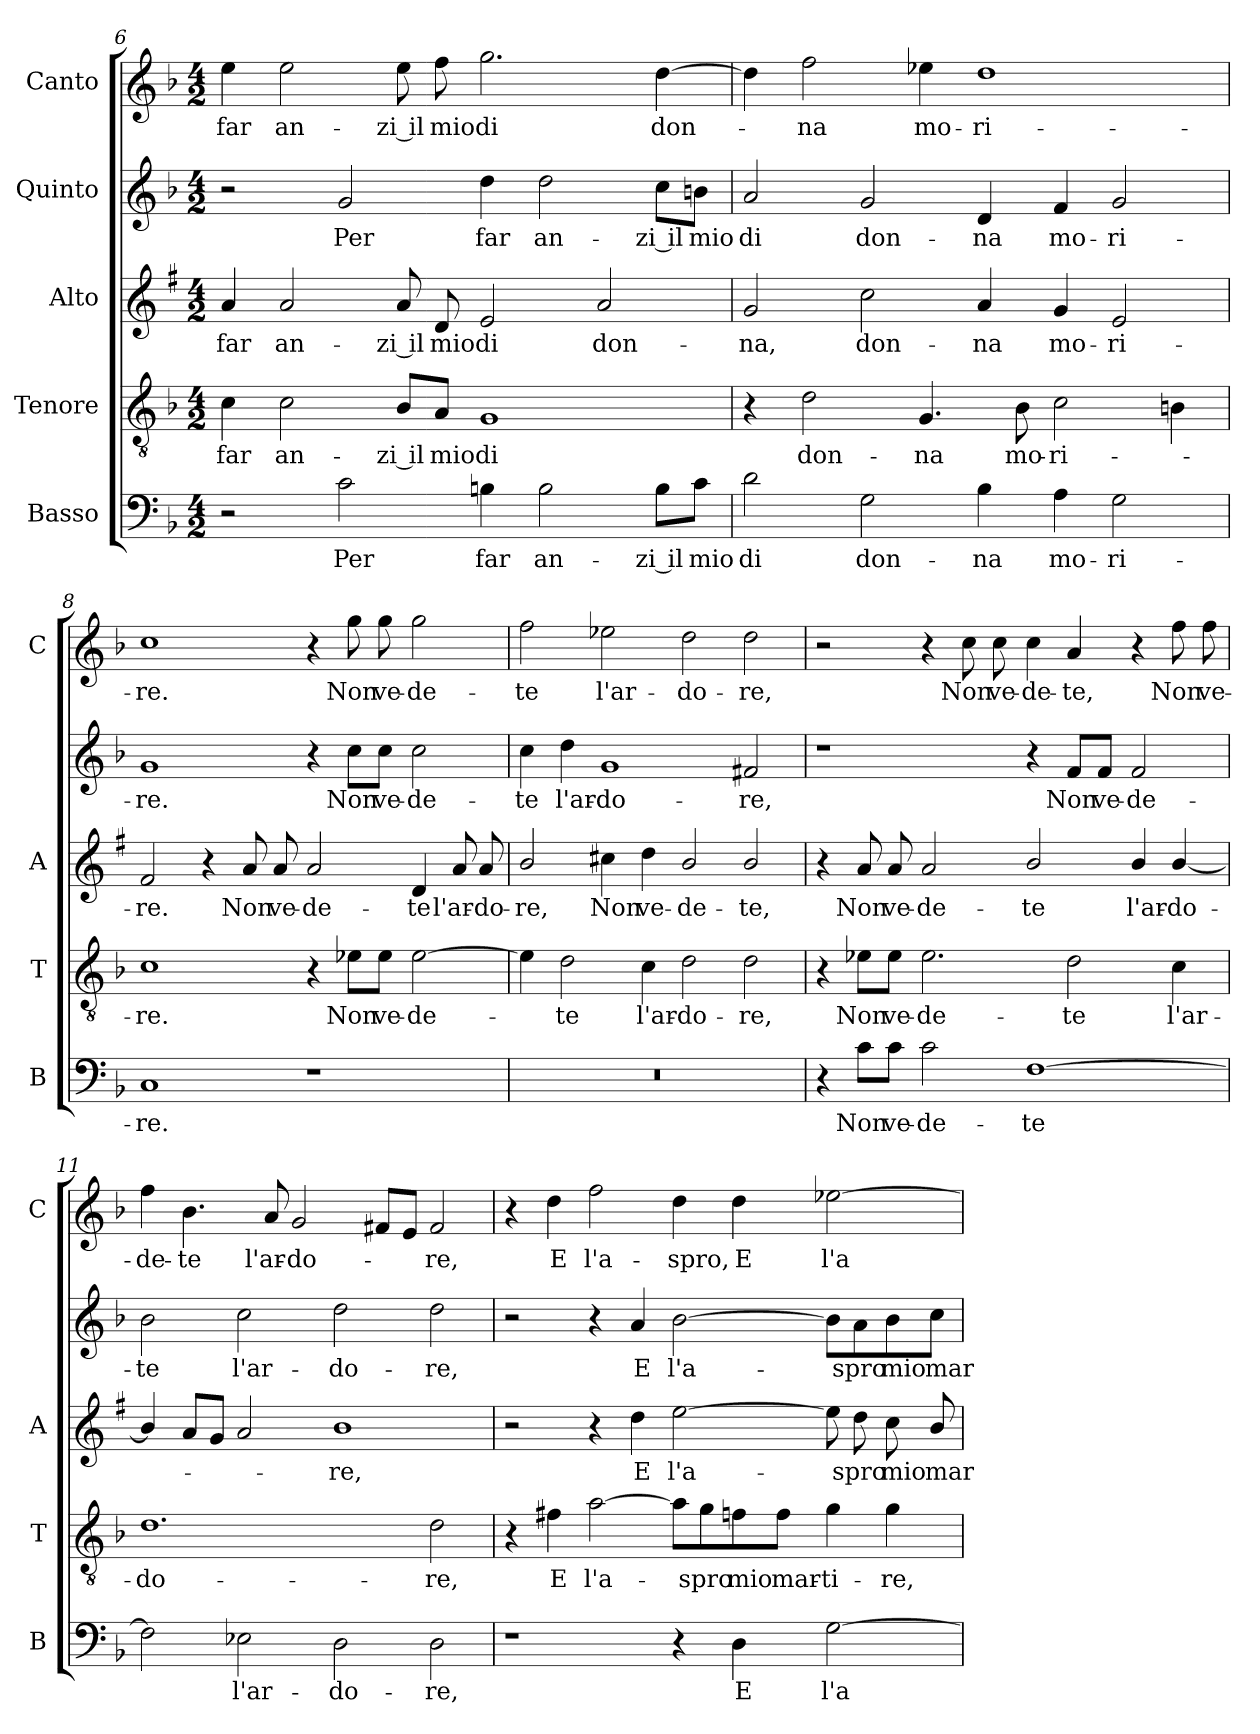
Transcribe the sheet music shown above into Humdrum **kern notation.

**kern	**text	**kern	**text	**kern	**text	**kern	**text	**kern	**text
*part5	*part5	*part4	*part4	*part3	*part3	*part2	*part2	*part1	*part1
*staff5	*staff5	*staff4	*staff4	*staff3	*staff3	*staff2	*staff2	*staff1	*staff1
*I"Basso	*	*I"Tenore	*	*I"Alto	*	*I"Quinto	*	*I"Canto	*
*I'B	*	*I'T	*	*I'A	*	*	*	*I'C	*
!!LO:PB:g=z
*clefF4	*	*clefGv2	*	*clefG2	*	*clefG2	*	*clefG2	*
*	*	*	*	*ITrd1c2	*	*	*	*	*
*k[b-]	*	*k[b-]	*	*k[b-]	*	*k[b-]	*	*k[b-]	*
*F:	*	*F:	*	*F:	*	*F:	*	*F:	*
*M4/2	*	*M4/2	*	*M4/2	*	*M4/2	*	*M4/2	*
=6	=6	=6	=6	=6	=6	=6	=6	=6	=6
!	!	!	!LO:LY:b	!	!LO:LY:b	!	!	!	!LO:LY:b
2r	.	4c\	far	4g/	far	2r	.	4ee\	far
!	!	!	!LO:LY:b	!	!LO:LY:b	!	!	!	!LO:LY:b
.	.	2c\	an-	2g/	an-	.	.	2ee\	an-
!	!LO:LY:b	!	!	!	!	!	!LO:LY:b	!	!
2c\	Per	.	.	.	.	2g/	Per	.	.
!	!	!	!LO:LY:b	!	!LO:LY:b	!	!	!	!LO:LY:b
.	.	8B-/L	-zi il	8g/	-zi il	.	.	8ee\	-zi il
!	!	!	!LO:LY:b	!	!LO:LY:b	!	!	!	!LO:LY:b
.	.	8A/J	mio	8c/	mio	.	.	8ff\	mio
!	!LO:LY:b	!	!LO:LY:b	!	!LO:LY:b	!	!LO:LY:b	!	!LO:LY:b
4Bn\	far	1G	di	2d/	di	4dd\	far	2.gg\	di
!	!LO:LY:b	!	!	!	!	!	!LO:LY:b	!	!
2B\	an-	.	.	.	.	2dd\	an-	.	.
!	!	!	!	!	!LO:LY:b	!	!	!	!
.	.	.	.	2g/	don-	.	.	.	.
!	!LO:LY:b	!	!	!	!	!	!LO:LY:b	!	!LO:LY:b
8B\L	-zi il	.	.	.	.	8cc\L	-zi il	[4dd\	don-
!	!LO:LY:b	!	!	!	!	!	!LO:LY:b	!	!
8c\J	mio	.	.	.	.	8bn\J	mio	.	.
=7	=7	=7	=7	=7	=7	=7	=7	=7	=7
!	!LO:LY:b	!	!	!	!LO:LY:b	!	!LO:LY:b	!	!
2d\	di	4r	.	2f/	-na,	2a/	di	4dd\]	.
!	!	!	!LO:LY:b	!	!	!	!	!	!LO:LY:b
.	.	2d\	don-	.	.	.	.	2ff\	-na
!	!LO:LY:b	!	!	!	!LO:LY:b	!	!LO:LY:b	!	!
2G\	don-	.	.	2b-\	don-	2g/	don-	.	.
!	!	!	!LO:LY:b	!	!	!	!	!	!LO:LY:b
.	.	4.G/	-na	.	.	.	.	4ee-X\	mo-
!	!LO:LY:b	!	!	!	!LO:LY:b	!	!LO:LY:b	!	!LO:LY:b
4B-\	-na	.	.	4g/	-na	4d/	-na	1dd	-ri-
!	!	!	!LO:LY:b	!	!	!	!	!	!
.	.	8B-\	mo-	.	.	.	.	.	.
!	!LO:LY:b	!	!LO:LY:b	!	!LO:LY:b	!	!LO:LY:b	!	!
4A\	mo-	2c\	-ri-	4f/	mo-	4f/	mo-	.	.
!	!LO:LY:b	!	!	!	!LO:LY:b	!	!LO:LY:b	!	!
2G\	-ri-	.	.	2d/	-ri-	2g/	-ri-	.	.
.	.	4Bn\	.	.	.	.	.	.	.
=8	=8	=8	=8	=8	=8	=8	=8	=8	=8
!	!LO:LY:b	!	!LO:LY:b	!	!LO:LY:b	!	!LO:LY:b	!	!LO:LY:b
1C	-re.	1c	-re.	2e/	-re.	1g	-re.	1cc	-re.
.	.	.	.	4r	.	.	.	.	.
!	!	!	!	!	!LO:LY:b	!	!	!	!
.	.	.	.	8g/	Non	.	.	.	.
!	!	!	!	!	!LO:LY:b	!	!	!	!
.	.	.	.	8g/	ve-	.	.	.	.
!	!	!	!	!	!LO:LY:b	!	!	!	!
1r	.	4r	.	2g/	-de-	4r	.	4r	.
!	!	!	!LO:LY:b	!	!	!	!LO:LY:b	!	!LO:LY:b
.	.	8e-X\L	Non	.	.	8cc\L	Non	8gg\	Non
!	!	!	!LO:LY:b	!	!	!	!LO:LY:b	!	!LO:LY:b
.	.	8e-\J	ve-	.	.	8cc\J	ve-	8gg\	ve-
!	!	!	!LO:LY:b	!	!LO:LY:b	!	!LO:LY:b	!	!LO:LY:b
.	.	[2e-\	-de-	4c/	-te	2cc\	-de-	2gg\	-de-
!	!	!	!	!	!LO:LY:b	!	!	!	!
.	.	.	.	8g/	l'ar-	.	.	.	.
!	!	!	!	!	!LO:LY:b	!	!	!	!
.	.	.	.	8g/	-do-	.	.	.	.
!!LO:LB:g=z
=9	=9	=9	=9	=9	=9	=9	=9	=9	=9
!	!	!	!	!	!LO:LY:b	!	!LO:LY:b	!	!LO:LY:b
0r	.	4e-\]	.	2a/	-re,	4cc\	-te	2ff\	-te
!	!	!	!LO:LY:b	!	!	!	!LO:LY:b	!	!
.	.	2d\	-te	.	.	4dd\	l'ar-	.	.
!	!	!	!	!	!LO:LY:b	!	!LO:LY:b	!	!LO:LY:b
.	.	.	.	4bn\	Non	1g	-do-	2ee-X\	l'ar-
!	!	!	!LO:LY:b	!	!LO:LY:b	!	!	!	!
.	.	4c\	l'ar-	4cc\	ve-	.	.	.	.
!	!	!	!LO:LY:b	!	!LO:LY:b	!	!	!	!LO:LY:b
.	.	2d\	-do-	2a/	-de-	.	.	2dd\	-do-
!	!	!	!LO:LY:b	!	!LO:LY:b	!	!LO:LY:b	!	!LO:LY:b
.	.	2d\	-re,	2a/	-te,	2f#X/	-re,	2dd\	-re,
=10	=10	=10	=10	=10	=10	=10	=10	=10	=10
4r	.	4r	.	4r	.	1r	.	2r	.
!	!LO:LY:b	!	!LO:LY:b	!	!LO:LY:b	!	!	!	!
8c\L	Non	8e-X\L	Non	8g/	Non	.	.	.	.
!	!LO:LY:b	!	!LO:LY:b	!	!LO:LY:b	!	!	!	!
8c\J	ve-	8e-\J	ve-	8g/	ve-	.	.	.	.
!	!LO:LY:b	!	!LO:LY:b	!	!LO:LY:b	!	!	!	!
2c\	-de-	2.e-\	-de-	2g/	-de-	.	.	4r	.
!	!	!	!	!	!	!	!	!	!LO:LY:b
.	.	.	.	.	.	.	.	8cc\	Non
!	!	!	!	!	!	!	!	!	!LO:LY:b
.	.	.	.	.	.	.	.	8cc\	ve-
!	!LO:LY:b	!	!	!	!LO:LY:b	!	!	!	!LO:LY:b
[1F	-te	.	.	2a/	-te	4r	.	4cc\	-de-
!	!	!	!LO:LY:b	!	!	!	!LO:LY:b	!	!LO:LY:b
.	.	2d\	-te	.	.	8f/L	Non	4a/	-te,
!	!	!	!	!	!	!	!LO:LY:b	!	!
.	.	.	.	.	.	8f/J	ve-	.	.
!	!	!	!	!	!LO:LY:b	!	!LO:LY:b	!	!
.	.	.	.	4a/	l'ar-	2f/	-de-	4r	.
!	!	!	!LO:LY:b	!	!LO:LY:b	!	!	!	!LO:LY:b
.	.	4c\	l'ar-	[4a/	-do-	.	.	8ff\	Non
!	!	!	!	!	!	!	!	!	!LO:LY:b
.	.	.	.	.	.	.	.	8ff\	ve-
=11	=11	=11	=11	=11	=11	=11	=11	=11	=11
!	!	!	!LO:LY:b	!	!	!	!LO:LY:b	!	!LO:LY:b
2F\]	.	1.d	-do-	4a/]	.	2b-\	-te	4ff\	-de-
!	!	!	!	!	!	!	!	!	!LO:LY:b
.	.	.	.	8g/L	.	.	.	4.b-\	-te
.	.	.	.	8f/J	.	.	.	.	.
!	!LO:LY:b	!	!	!	!	!	!LO:LY:b	!	!
2E-X\	l'ar-	.	.	2g/	.	2cc\	l'ar-	.	.
!	!	!	!	!	!	!	!	!	!LO:LY:b
.	.	.	.	.	.	.	.	8a/	l'ar-
!	!	!	!	!	!	!	!	!	!LO:LY:b
.	.	.	.	.	.	.	.	2g/	-do-
!	!LO:LY:b	!	!	!	!LO:LY:b	!	!LO:LY:b	!	!
2D\	-do-	.	.	1a	-re,	2dd\	-do-	.	.
.	.	.	.	.	.	.	.	8f#X/L	.
.	.	.	.	.	.	.	.	8e/J	.
!	!LO:LY:b	!	!LO:LY:b	!	!	!	!LO:LY:b	!	!LO:LY:b
2D\	-re,	2d\	-re,	.	.	2dd\	-re,	2f#/	-re,
!!LO:LB:g=z
=12	=12	=12	=12	=12	=12	=12	=12	=12	=12
1r	.	4r	.	2r	.	2r	.	4r	.
!	!	!	!LO:LY:b	!	!	!	!	!	!LO:LY:b
.	.	4f#X\	E	.	.	.	.	4dd\	E
!	!	!	!LO:LY:b	!	!	!	!	!	!LO:LY:b
.	.	[2a\	l'a-	4r	.	4r	.	2ff\	l'a-
!	!	!	!	!	!LO:LY:b	!	!LO:LY:b	!	!
.	.	.	.	4cc\	E	4a/	E	.	.
!	!	!	!	!	!LO:LY:b	!	!LO:LY:b	!	!LO:LY:b
4r	.	8a\L]	.	[2dd\	l'a-	[2b-\	l'a-	4dd\	-spro,
!	!	!	!LO:LY:b	!	!	!	!	!	!
.	.	8g\	-spro	.	.	.	.	.	.
!	!LO:LY:b	!	!LO:LY:b	!	!	!	!	!	!LO:LY:b
4D\	E	8fn\	mio	.	.	.	.	4dd\	E
!	!	!	!LO:LY:b	!	!	!	!	!	!
.	.	8f\J	mar-	.	.	.	.	.	.
!	!LO:LY:b	!	!LO:LY:b	!	!	!	!	!	!LO:LY:b
[2G\	l'a-	4g\	-ti-	8dd\]	.	8b-\L]	.	[2ee-X\	l'a-
!	!	!	!	!	!LO:LY:b	!	!LO:LY:b	!	!
.	.	.	.	8cc\	-spro	8a\	-spro	.	.
!	!	!	!LO:LY:b	!	!LO:LY:b	!	!LO:LY:b	!	!
.	.	4g\	-re,	8b-\	mio	8b-\	mio	.	.
!	!	!	!	!	!LO:LY:b	!	!LO:LY:b	!	!
.	.	.	.	8a/	mar-	8cc\J	mar-	.	.
=	=	=	=	=	=	=	=	=	=
*-	*-	*-	*-	*-	*-	*-	*-	*-	*-
